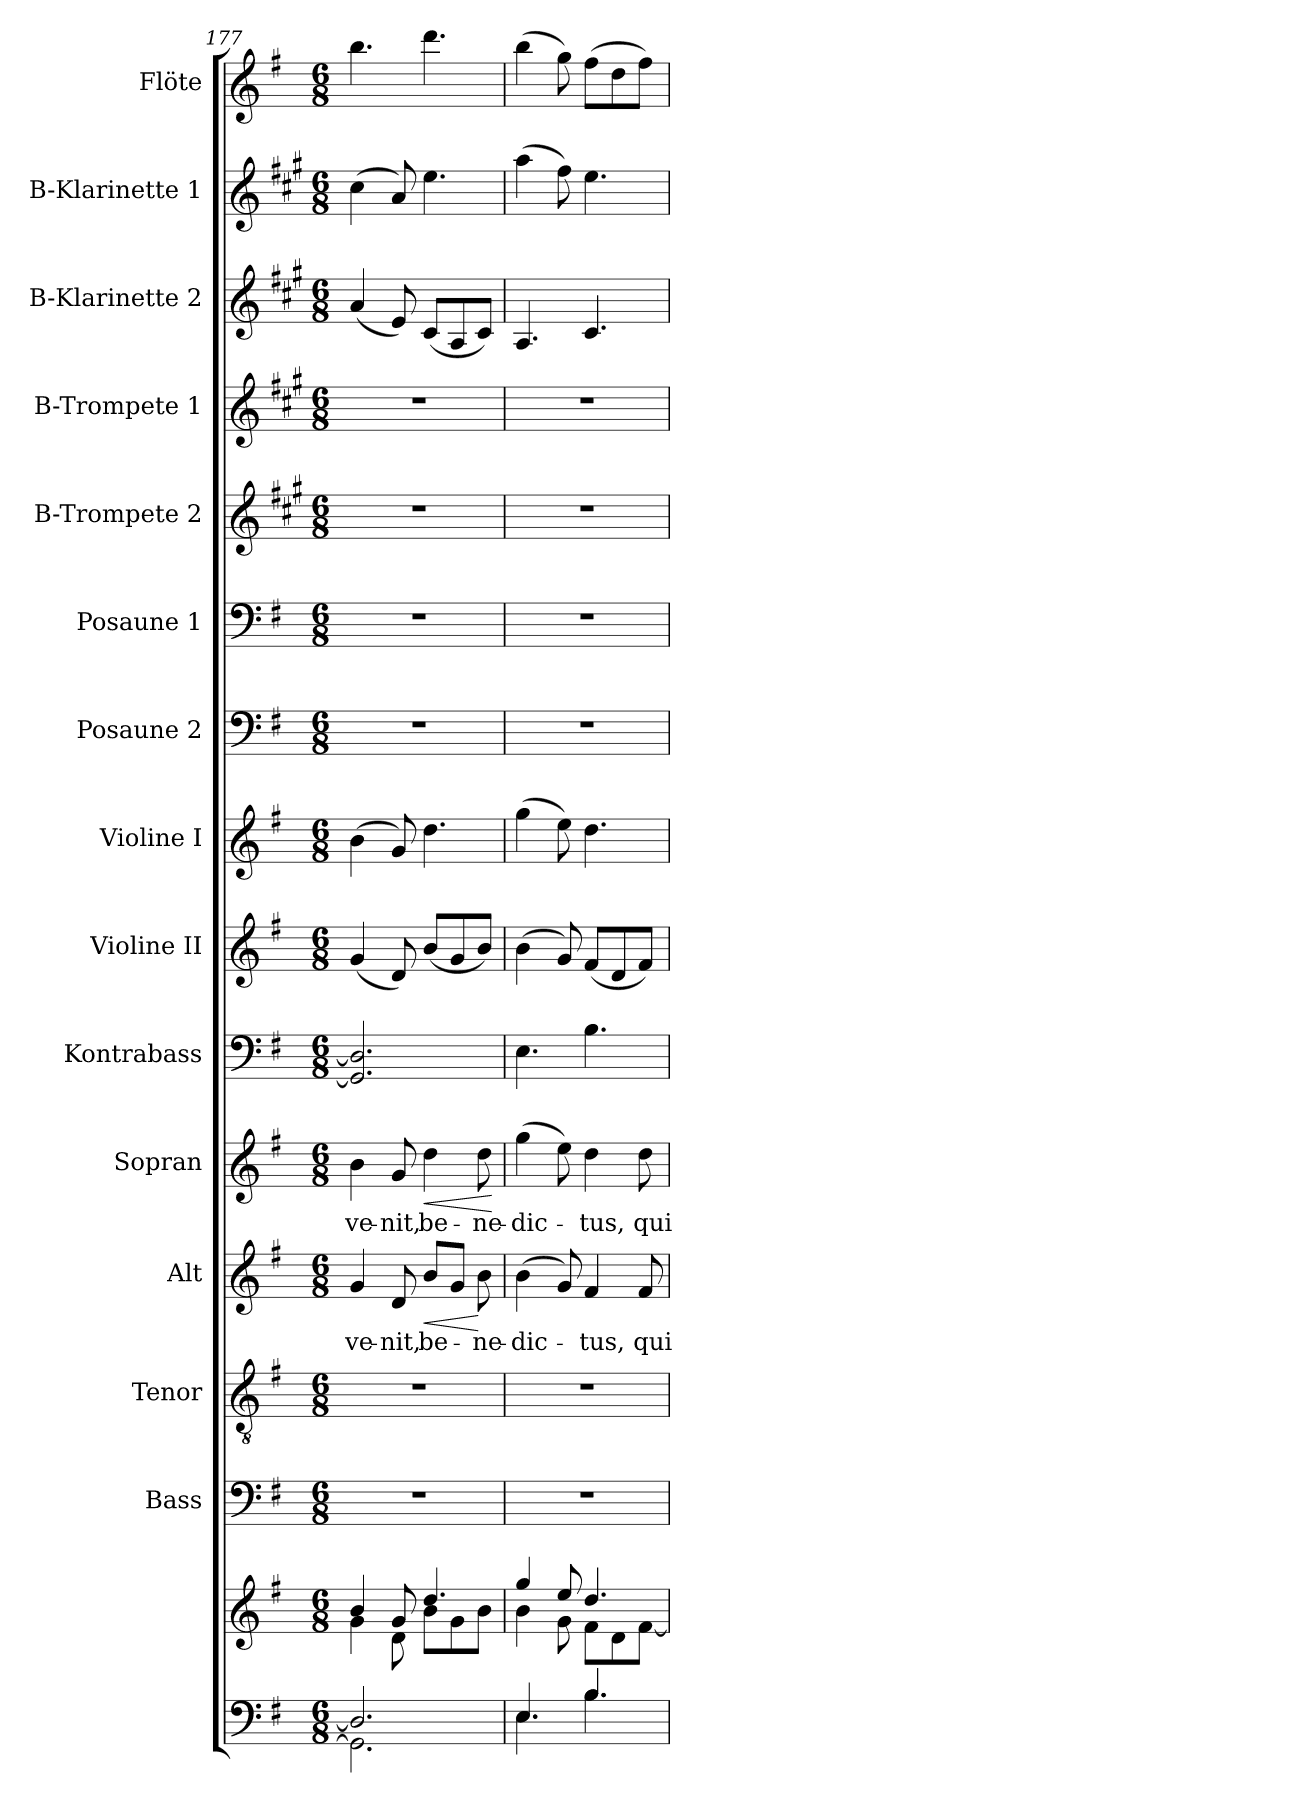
**kern	**kern	**kern	**kern	**kern	**text	**dynam	**kern	**text	**dynam	**kern	**kern	**kern	**kern	**kern	**kern	**kern	**kern	**kern	**kern
*part15	*part15	*part14	*part13	*part12	*part12	*part12	*part11	*part11	*part11	*part10	*part9	*part8	*part7	*part6	*part5	*part4	*part3	*part2	*part1
*staff16	*staff15	*staff14	*staff13	*staff12	*staff12	*staff12	*staff11	*staff11	*staff11	*staff10	*staff9	*staff8	*staff7	*staff6	*staff5	*staff4	*staff3	*staff2	*staff1
*	*	*I"Bass	*I"Tenor	*I"Alt	*	*	*I"Sopran	*	*	*I"Kontrabass	*I"Violine II	*I"Violine I	*I"Posaune 2	*I"Posaune 1	*I"B-Trompete 2	*I"B-Trompete 1	*I"B-Klarinette 2	*I"B-Klarinette 1	*I"Flöte
*	*	*I'B.	*I'T.	*I'A.	*	*	*I'S.	*	*	*I'Kb.	*I'Vl. II	*I'Vl. I	*I'Pos. 2	*I'Pos. 1	*I'B Trp. 2	*I'B Trp. 1	*I'B Kl. 2	*I'B Kl. 1	*I'Fl.
*clefF4	*clefG2	*clefF4	*clefGv2	*clefG2	*	*	*clefG2	*	*	*clefF4	*clefG2	*clefG2	*clefF4	*clefF4	*clefG2	*clefG2	*clefG2	*clefG2	*clefG2
*	*	*	*	*	*	*	*	*	*	*ITrd7c12	*	*	*	*	*ITrd1c2	*ITrd1c2	*ITrd1c2	*ITrd1c2	*
*k[f#]	*k[f#]	*k[f#]	*k[f#]	*k[f#]	*	*	*k[f#]	*	*	*k[f#]	*k[f#]	*k[f#]	*k[f#]	*k[f#]	*k[f#]	*k[f#]	*k[f#]	*k[f#]	*k[f#]
*G:	*G:	*G:	*G:	*G:	*	*	*G:	*	*	*G:	*G:	*G:	*G:	*G:	*G:	*G:	*G:	*G:	*G:
*M6/8	*M6/8	*M6/8	*M6/8	*M6/8	*	*	*M6/8	*	*	*M6/8	*M6/8	*M6/8	*M6/8	*M6/8	*M6/8	*M6/8	*M6/8	*M6/8	*M6/8
=177	=177	=177	=177	=177	=177	=177	=177	=177	=177	=177	=177	=177	=177	=177	=177	=177	=177	=177	=177
*^	*^	*	*	*	*	*	*	*	*	*	*	*	*	*	*	*	*	*	*
!	!	!	!	!	!	!	!LO:LY:b	!	!	!LO:LY:b	!	!	!	!	!	!	!	!	!	!	!
2.D/]	2.GG\]	4b/	4g\	2.r	2.r	4g/	ve-	.	4b\	ve-	.	2.GGG/] 2.DD/]	(<4g/	(>4b\	2.r	2.r	2.r	2.r	(<4g/	(>4b\	4.bb\
!	!	!	!	!	!	!	!LO:LY:b	!	!	!LO:LY:b	!	!	!	!	!	!	!	!	!	!	!
.	.	8g/	8d\	.	.	8d/	-nit,	.	8g/	-nit,	.	.	8d/)	8g/)	.	.	.	.	8d/)	8g/)	.
!	!	!	!	!	!	!	!LO:LY:b	!LO:HP:b	!	!LO:LY:b	!LO:HP:b	!	!	!	!	!	!	!	!	!	!
.	.	4.dd/	8b\L	.	.	8b/L	be-	<	4dd\	be-	<	.	(<8b/L	4.dd\	.	.	.	.	(<8B/L	4.dd\	4.ddd\
.	.	.	8g\	.	.	8g/J	.	.	.	.	.	.	8g/	.	.	.	.	.	8G/	.	.
!	!	!	!	!	!	!	!LO:LY:b	!	!	!LO:LY:b	!	!	!	!	!	!	!	!	!	!	!
.	.	.	8b\J	.	.	8b\	-ne-	[	8dd\	-ne-	.	.	8b/J)	.	.	.	.	.	8B/J)	.	.
*v	*v	*	*	*	*	*	*	*	*	*	*	*	*	*	*	*	*	*	*	*	*
*	*v	*v	*	*	*	*	*	*	*	*	*	*	*	*	*	*	*	*	*	*
.	.	.	.	.	.	.	.	.	[	.	.	.	.	.	.	.	.	.	.
!!LO:PB:g=z
=178	=178	=178	=178	=178	=178	=178	=178	=178	=178	=178	=178	=178	=178	=178	=178	=178	=178	=178	=178
*^	*^	*	*	*	*	*	*	*	*	*	*	*	*	*	*	*	*	*	*
!	!	!	!	!	!	!	!LO:LY:b	!	!	!LO:LY:b	!	!	!	!	!	!	!	!	!	!	!
4.E/	4.E\	4gg/	4b\	2.r	2.r	(>4b\	-dic-	.	(>4gg\	-dic-	.	4.EE\	(>4b\	(>4gg\	2.r	2.r	2.r	2.r	4.G/	(>4gg\	(>4bb\
.	.	8ee/	8g\	.	.	8g/)	.	.	8ee\)	.	.	.	8g/)	8ee\)	.	.	.	.	.	8ee\)	8gg\)
!	!	!	!	!	!	!	!LO:LY:b	!	!	!LO:LY:b	!	!	!	!	!	!	!	!	!	!	!
4.B/	4.B\	4.dd/	8f#\L	.	.	4f#/	-tus,	.	4dd\	-tus,	.	4.BB\	(<8f#/L	4.dd\	.	.	.	.	4.B/	4.dd\	(>8ff#\L
.	.	.	8d\	.	.	.	.	.	.	.	.	.	8d/	.	.	.	.	.	.	.	8dd\
!	!	!	!	!	!	!	!LO:LY:b	!	!	!LO:LY:b	!	!	!	!	!	!	!	!	!	!	!
.	.	.	[<8f#\J	.	.	8f#/	qui	.	8dd\	qui	.	.	8f#/J)	.	.	.	.	.	.	.	8ff#\J)
*v	*v	*	*	*	*	*	*	*	*	*	*	*	*	*	*	*	*	*	*	*	*
*	*v	*v	*	*	*	*	*	*	*	*	*	*	*	*	*	*	*	*	*	*
=	=	=	=	=	=	=	=	=	=	=	=	=	=	=	=	=	=	=	=
*-	*-	*-	*-	*-	*-	*-	*-	*-	*-	*-	*-	*-	*-	*-	*-	*-	*-	*-	*-
